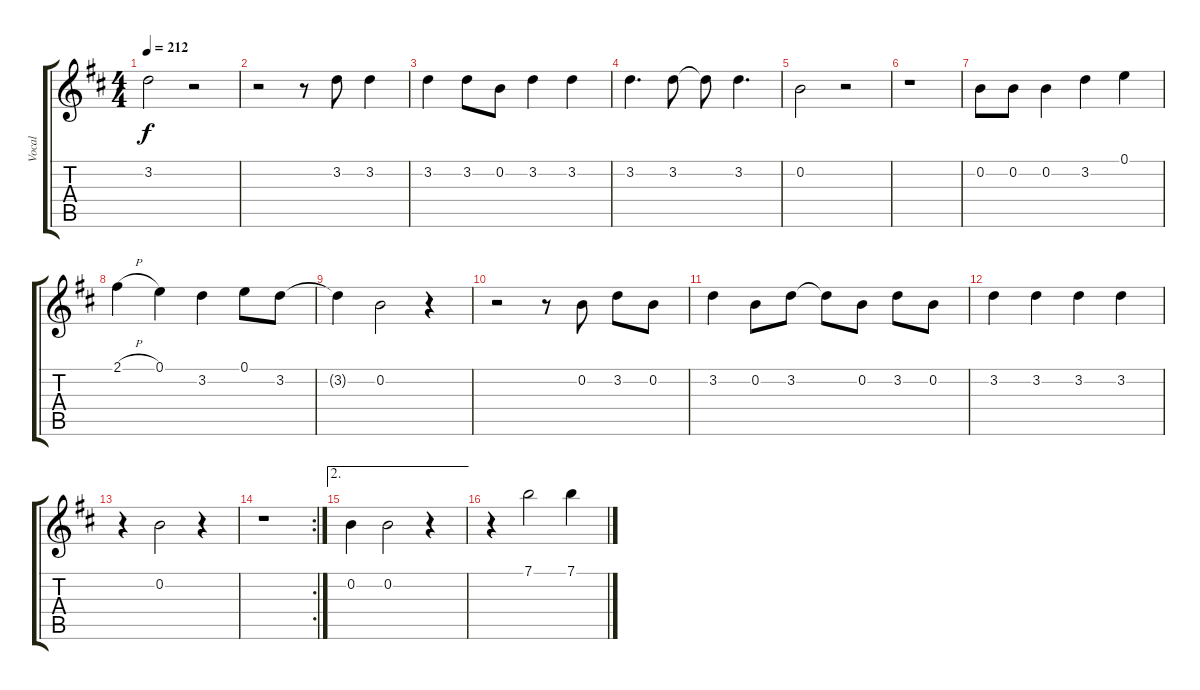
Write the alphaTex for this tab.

\track ("Vocal" "Vocal") {instrument electricguitarjazz}
\staff {score tabs}
\tuning (E4 B3 G3 D3 A2 E2) {hide}
\ts (4 4)
\tempo 212
\clef g2
\ks d
3.2.2{dy f} r.2 |
r.2 r.8 3.2.8 3.2.4 |
3.2.4 3.2.8 0.2.8 3.2.4 3.2.4 |
3.2.4{d} 3.2.8 3.2{t}.8 3.2.4{d} |
0.2.2 r.2 |
r.1 |
0.2.8 0.2.8 0.2.4 3.2.4 0.1.4 |
2.1{h}.4 0.1.4 3.2.4 0.1.8 3.2.8 |
3.2{t}.4 0.2.2 r.4 |
r.2 r.8 0.2.8 3.2.8 0.2.8 |
3.2.4 0.2.8 3.2.8 3.2{t}.8 0.2.8 3.2.8 0.2.8 |
3.2.4 3.2.4 3.2.4 3.2.4 |
r.4 0.2.2 r.4 |
\rc 2
r.1 |
\ae 2
0.2.4 0.2.2 r.4 |
r.4 7.1.2 7.1{h}.4
